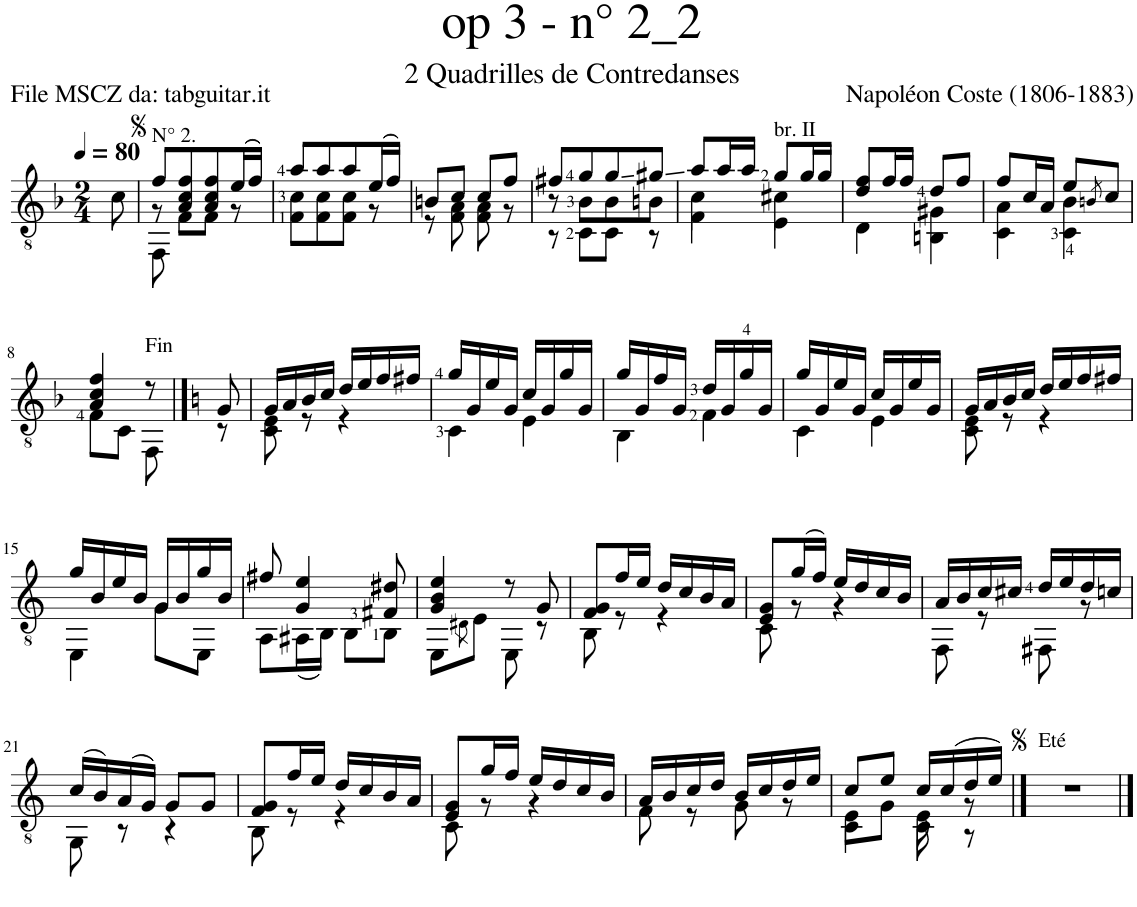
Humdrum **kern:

**kern
*part1
*staff1
*I"Guitar
*I'Guit.
*clefGv2
*k[b-]
*M2/4
*MM80
=
8c\
=1
*^
*	*^
!LO:TX:a:t=N° 2.	!	!
8f/L	8r	8FF\
8A/ 8c/ 8f/	8F\L	4.ryy
8A/ 8c/ 8f/	8F\J	.
(16e/L	8r	.
16f/JJ)	.	.
*	*v	*v
=2	=2
8a/L	8F\ 8c\L
8a/	8F\ 8c\
8a/	8F\ 8c\J
(16e/L	8r
16f/JJ)	.
=3	=3
8Bn/L	8r
8c/J	8F\ 8A\
8c/L	8F\ 8A\
8f/J	8r
=4	=4
*	*^
8f#X/L	8r	8r
8g/	8B-\L	8C\L
8g/	8B-\	8C\J
8g#X/J	8Bn\J	8r
=5	=5	=5
8a/L	4c\	4F\
16a/L	.	.
16a/JJ	.	.
!LO:TX:a:t=br. II	!	!
8g/L	4c#X\	4E\
16g/L	.	.
16g/JJ	.	.
*	*v	*v
=6	=6
8d/ 8f/L	4D\
16f/L	.
16f/JJ	.
8d/L	4BBn\ 4G#X\
8f/J	.
=7	=7
8f/L	4C\ 4A\
16c/L	.
16A/JJ	.
8e/L	4C\ 4B-\
8qBn/	.
8c/J	.
!!LO:LB:g=z	!!
=8	=8
4A/ 4c/ 4f/	8F\L
.	8C\J
!LO:TX:a:t=Fin	!
8r	8FF\
==9	==9
*k[]	*
8G/	8r
=10	=10
16G/LL	8C\ 8E\
16A/	.
16B/	8r
16c/JJ	.
16d/LL	4r
16e/	.
16f/	.
16f#X/JJ	.
=11	=11
16g/LL	4C\
16G/	.
16e/	.
16G/JJ	.
16c/LL	4E\
16G/	.
16g/	.
16G/JJ	.
=12	=12
16g/LL	4BB\
16G/	.
16f/	.
16G/JJ	.
16d/LL	4F\
16G/	.
16g/	.
16G/JJ	.
=13	=13
16g/LL	4C\
16G/	.
16e/	.
16G/JJ	.
16c/LL	4E\
16G/	.
16e/	.
16G/JJ	.
=14	=14
16G/LL	8C\ 8E\
16A/	.
16B/	8r
16c/JJ	.
16d/LL	4r
16e/	.
16f/	.
16f#X/JJ	.
!!LO:LB:g=z	!!
=15	=15
16g/LL	4EE\
16B/	.
16e/	.
16B/JJ	.
16G/LL	8G\L
16B/	.
16g/	8EE\J
16B/JJ	.
=16	=16
8f#X/	8AA\L
4G/ 4e/	(16AA#X\L
.	16BB\JJ)
.	8BB\L
8F#X/ 8d#X/	8BB\J
=17	=17
4G/ 4B/ 4e/	8EE\L
.	8qD#X\
.	8E\J
8r	8EE\
8G/	8r
=18	=18
8F/ 8G/L	8BB\
16f/L	8r
16e/JJ	.
16d/LL	4r
16c/	.
16B/	.
16A/JJ	.
=19	=19
8E/ 8G/L	8C\
(16g/L	8r
16f/JJ)	.
16e/LL	4r
16d/	.
16c/	.
16B/JJ	.
=20	=20
16A/LL	8FF\
16B/	.
16c/	8r
16c#X/JJ	.
16d/LL	8FF#X\
16e/	.
16d/	8r
16cn/JJ	.
!!LO:LB:g=z	!!
=21	=21
(16c/LL	8GG\
16B/)	.
(16A/	8r
16G/JJ)	.
8G/L	4r
8G/J	.
=22	=22
8F/ 8G/L	8BB\
16f/L	8r
16e/JJ	.
16d/LL	4r
16c/	.
16B/	.
16A/JJ	.
=23	=23
8E/ 8G/L	8C\
16g/L	8r
16f/JJ	.
16e/LL	4r
16d/	.
16c/	.
16B/JJ	.
=24	=24
16A/LL	8F\
16B/	.
16c/	8r
16d/JJ	.
16B/LL	8G\
16c/	.
16d/	8r
16e/JJ	.
=25	=25
*	*^
8c/L	8E\L	4C\
8e/J	8G\J	.
16c/LL	8E\	8C\
(16c/	.	.
16d/	8r	8r
16e/JJ)	.	.
*v	*v	*v
==26
!LO:TX:a:t=Eté
2r
==
*-
